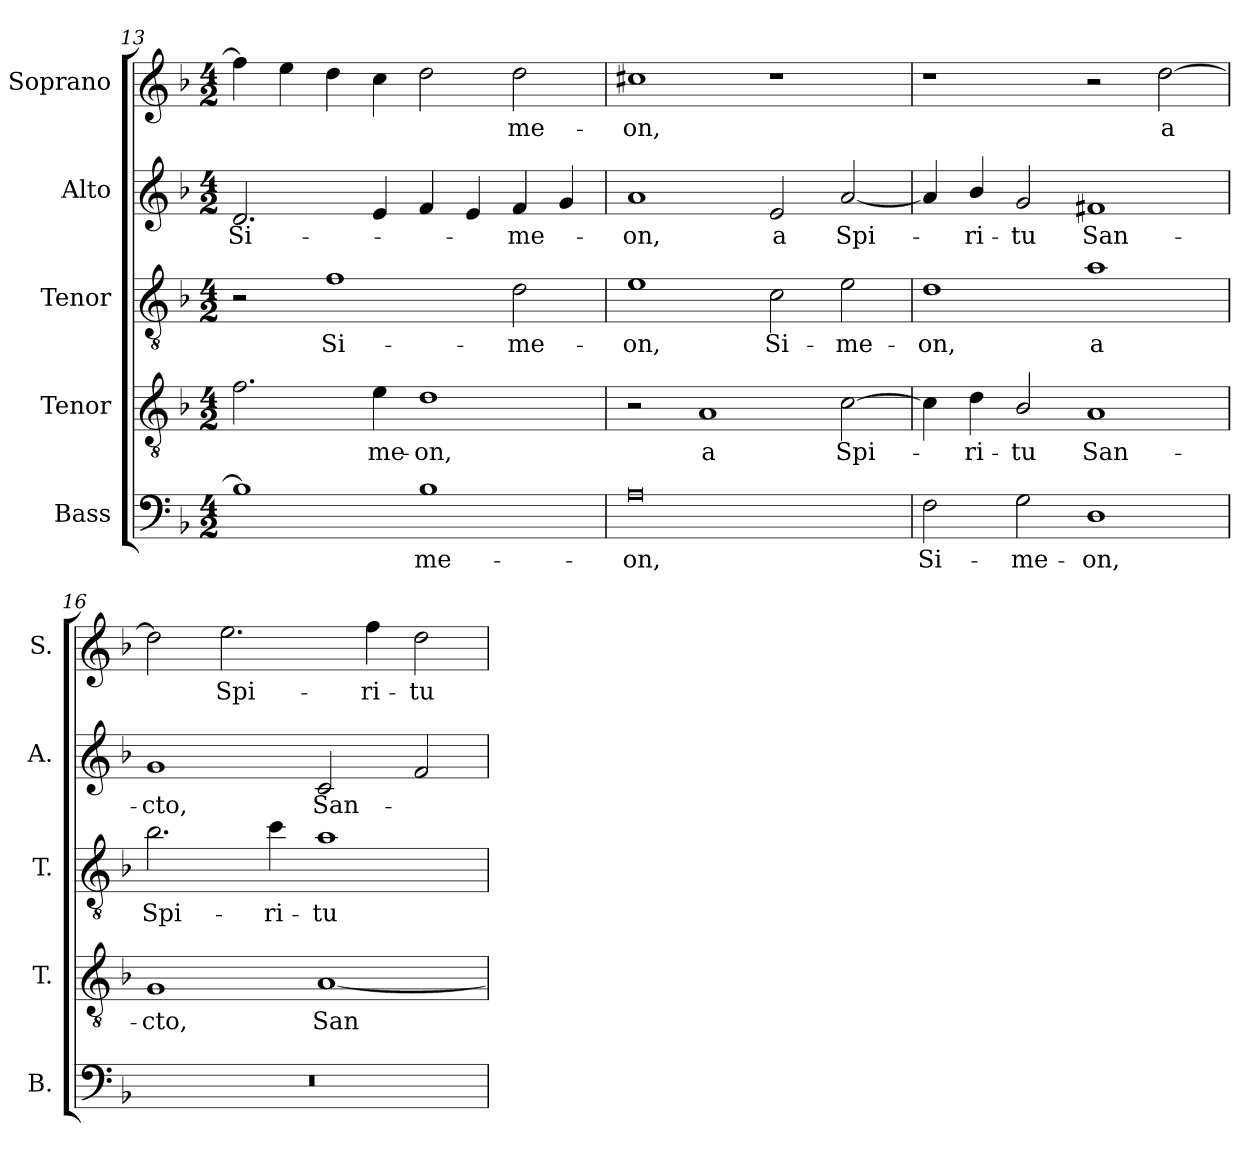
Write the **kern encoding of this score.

**kern	**text	**kern	**text	**kern	**text	**kern	**text	**kern	**text
*part5	*part5	*part4	*part4	*part3	*part3	*part2	*part2	*part1	*part1
*staff5	*staff5	*staff4	*staff4	*staff3	*staff3	*staff2	*staff2	*staff1	*staff1
*I"Bass	*	*I"Tenor	*	*I"Tenor	*	*I"Alto	*	*I"Soprano	*
*I'B.	*	*I'T.	*	*I'T.	*	*I'A.	*	*I'S.	*
*clefF4	*	*clefGv2	*	*clefGv2	*	*clefG2	*	*clefG2	*
*	*	*ITrd7c12	*	*ITrd7c12	*	*	*	*	*
*k[b-]	*	*k[b-]	*	*k[b-]	*	*k[b-]	*	*k[b-]	*
*F:	*	*F:	*	*F:	*	*F:	*	*F:	*
*M4/2	*	*M4/2	*	*M4/2	*	*M4/2	*	*M4/2	*
=13	=13	=13	=13	=13	=13	=13	=13	=13	=13
!	!	!	!	!	!	!	!LO:LY:b:color=#000000	!	!
1B-i]	.	2.Fi\	.	2r	.	2.di/	Si-	4ffi\]	.
.	.	.	.	.	.	.	.	4eei\	.
!	!	!	!	!	!LO:LY:b:color=#000000	!	!	!	!
.	.	.	.	1Fi	Si-	.	.	4ddi\	.
!	!	!	!LO:LY:b:color=#000000	!	!	!	!	!	!
.	.	4Ei\	-me-	.	.	4ei/	.	4cci\	.
!	!LO:LY:b:color=#000000	!	!	!	!	!	!	!	!
!	!	!	!LO:LY:b:color=#000000	!	!	!	!	!	!
1B-i	-me-	1Di	-on,	.	.	4fi/	.	2ddi\	.
.	.	.	.	.	.	4ei/	.	.	.
!	!	!	!	!	!LO:LY:b:color=#000000	!	!	!	!
!	!	!	!	!	!	!	!LO:LY:b:color=#000000	!	!
!	!	!	!	!	!	!	!	!	!LO:LY:b:color=#000000
.	.	.	.	2Di\	-me-	4fi/	-me-	2ddi\	-me-
.	.	.	.	.	.	4gi/	.	.	.
=14	=14	=14	=14	=14	=14	=14	=14	=14	=14
!	!LO:LY:b:color=#000000	!	!	!	!	!	!	!	!
!	!	!	!	!	!LO:LY:b:color=#000000	!	!	!	!
!	!	!	!	!	!	!	!LO:LY:b:color=#000000	!	!
!	!	!	!	!	!	!	!	!	!LO:LY:b:color=#000000
0Ai	-on,	2r	.	1Ei	-on,	1ai	-on,	1cc#Xi	-on,
!	!	!	!LO:LY:b:color=#000000	!	!	!	!	!	!
.	.	1AAi	a	.	.	.	.	.	.
!	!	!	!	!	!LO:LY:b:color=#000000	!	!	!	!
!	!	!	!	!	!	!	!LO:LY:b:color=#000000	!	!
.	.	.	.	2Ci\	Si-	2ei/	a	1r	.
!	!	!	!LO:LY:b:color=#000000	!	!	!	!	!	!
!	!	!	!	!	!LO:LY:b:color=#000000	!	!	!	!
!	!	!	!	!	!	!	!LO:LY:b:color=#000000	!	!
.	.	[2Ci\	Spi-	2Ei\	-me-	[2ai/	Spi-	.	.
=15	=15	=15	=15	=15	=15	=15	=15	=15	=15
!	!LO:LY:b:color=#000000	!	!	!	!	!	!	!	!
!	!	!	!	!	!LO:LY:b:color=#000000	!	!	!	!
2Fi\	Si-	4Ci\]	.	1Di	-on,	4ai/]	.	1r	.
!	!	!	!LO:LY:b:color=#000000	!	!	!	!	!	!
!	!	!	!	!	!	!	!LO:LY:b:color=#000000	!	!
.	.	4Di\	-ri-	.	.	4b-i/	-ri-	.	.
!	!LO:LY:b:color=#000000	!	!	!	!	!	!	!	!
!	!	!	!LO:LY:b:color=#000000	!	!	!	!	!	!
!	!	!	!	!	!	!	!LO:LY:b:color=#000000	!	!
2Gi\	-me-	2BB-i/	-tu	.	.	2gi/	-tu	.	.
!	!LO:LY:b:color=#000000	!	!	!	!	!	!	!	!
!	!	!	!LO:LY:b:color=#000000	!	!	!	!	!	!
!	!	!	!	!	!LO:LY:b:color=#000000	!	!	!	!
!	!	!	!	!	!	!	!LO:LY:b:color=#000000	!	!
1Di	-on,	1AAi	San-	1Ai	a	1f#Xi	San-	2r	.
!	!	!	!	!	!	!	!	!	!LO:LY:b:color=#000000
.	.	.	.	.	.	.	.	[2ddi\	a
=16	=16	=16	=16	=16	=16	=16	=16	=16	=16
!LO:N:vis=1	!	!	!	!	!	!	!	!	!
!	!	!	!LO:LY:b:color=#000000	!	!	!	!	!	!
!	!	!	!	!	!LO:LY:b:color=#000000	!	!	!	!
!	!	!	!	!	!	!	!LO:LY:b:color=#000000	!	!
0r	.	1GGi	-cto,	2.B-i\	Spi-	1gi	-cto,	2ddi\]	.
!	!	!	!	!	!	!	!	!	!LO:LY:b:color=#000000
.	.	.	.	.	.	.	.	2.eei\	Spi-
!	!	!	!	!	!LO:LY:b:color=#000000	!	!	!	!
.	.	.	.	4ci\	-ri-	.	.	.	.
!	!	!	!LO:LY:b:color=#000000	!	!	!	!	!	!
!	!	!	!	!	!LO:LY:b:color=#000000	!	!	!	!
!	!	!	!	!	!	!	!LO:LY:b:color=#000000	!	!
.	.	[1AAi	San-	1Ai	-tu	2ci/	San-	.	.
!	!	!	!	!	!	!	!	!	!LO:LY:b:color=#000000
.	.	.	.	.	.	.	.	4ffi\	-ri-
!	!	!	!	!	!	!	!	!	!LO:LY:b:color=#000000
.	.	.	.	.	.	2fi/	.	2ddi\	-tu
=	=	=	=	=	=	=	=	=	=
*-	*-	*-	*-	*-	*-	*-	*-	*-	*-
